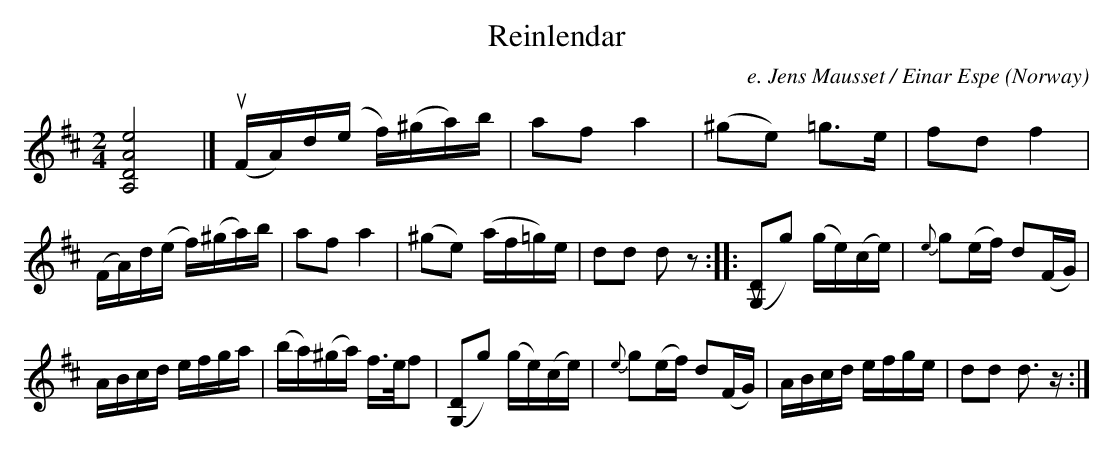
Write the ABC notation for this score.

X:1
T:Reinlendar
C:e. Jens Mausset / Einar Espe
M:2/4
O:Norway
K:D
[A,8D8A8e8]|]\
(uFA)d(e f)(^ga)b | a2f2 a4 | (^g2e2) =g3e | f2d2 f4 |
(FA)d(e f)(^ga)b| a2f2 a4 | (^g2e2) (af=g)e | d2d2 d2z2 ::\
[(uG,2D2]g2) (ge)(ce)| {e}g2(ef) d2(FG) |
ABcd efga | (ba)(^ga) f>ef2 |\
[(G,2D2]g2) (ge)(ce)| {e}g2(ef) d2(FG) | ABcd efge | d2d2 d3z:|
